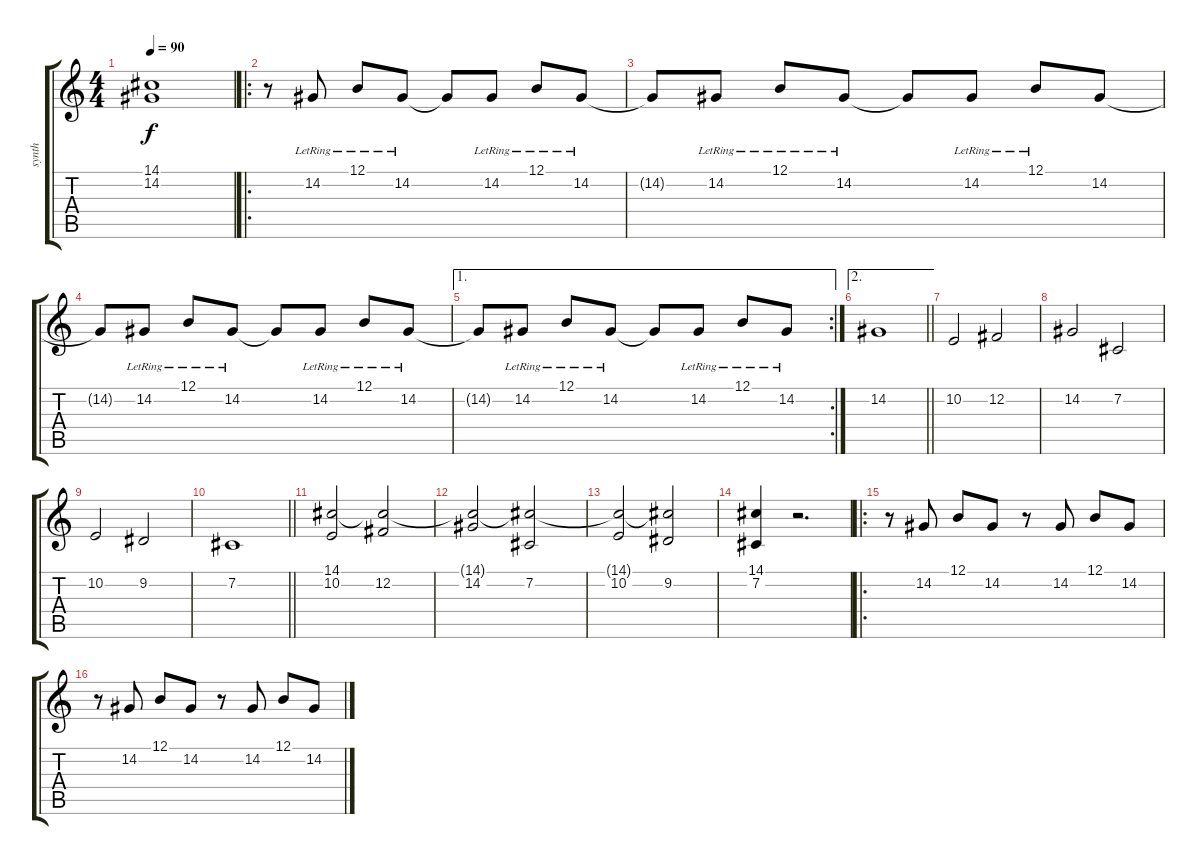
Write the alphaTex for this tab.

\track ("synth" "synth") {instrument synthvoice}
\staff {score tabs}
\tuning (B3 Gb3 D3 A2 E2 B1) {hide}
\ts (4 4)
\tempo 90
\clef g2
\ks c
(14.1 14.2).1{dy f} |
\ro
r.8 14.2{lr}.8{instrument choiraahs} 12.1{lr}.8 14.2{lr}.8 14.2{t}.8 14.2{lr}.8 12.1{lr}.8 14.2{lr}.8 |
14.2{t}.8 14.2{lr}.8 12.1{lr}.8 14.2{lr}.8 14.2{t}.8 14.2{lr}.8 12.1{lr}.8 14.2.8 |
14.2{t}.8 14.2{lr}.8 12.1{lr}.8 14.2{lr}.8 14.2{t}.8 14.2{lr}.8 12.1{lr}.8 14.2{lr}.8 |
\ae 1
\rc 2
14.2{t}.8 14.2{lr}.8 12.1{lr}.8 14.2{lr}.8 14.2{t}.8 14.2{lr}.8 12.1{lr}.8 14.2{lr}.8 |
\ae 2
\barLineRight lightlight
14.2.1 |
10.2.2{instrument synthvoice} 12.2.2 |
14.2.2 7.2.2 |
10.2.2 9.2.2 |
\barLineRight lightlight
7.2.1 |
(14.1 10.2).2 (14.1{t} 12.2).2 |
(14.1{t} 14.2).2 (14.1{t} 7.2).2 |
(14.1{t} 10.2).2 (14.1{t} 9.2).2 |
(14.1 7.2).4 r.2{d} |
\ro
r.8 14.2.8 12.1.8 14.2.8 r.8 14.2.8 12.1.8 14.2.8 |
r.8 14.2.8 12.1.8 14.2.8 r.8 14.2.8 12.1.8 14.2.8
